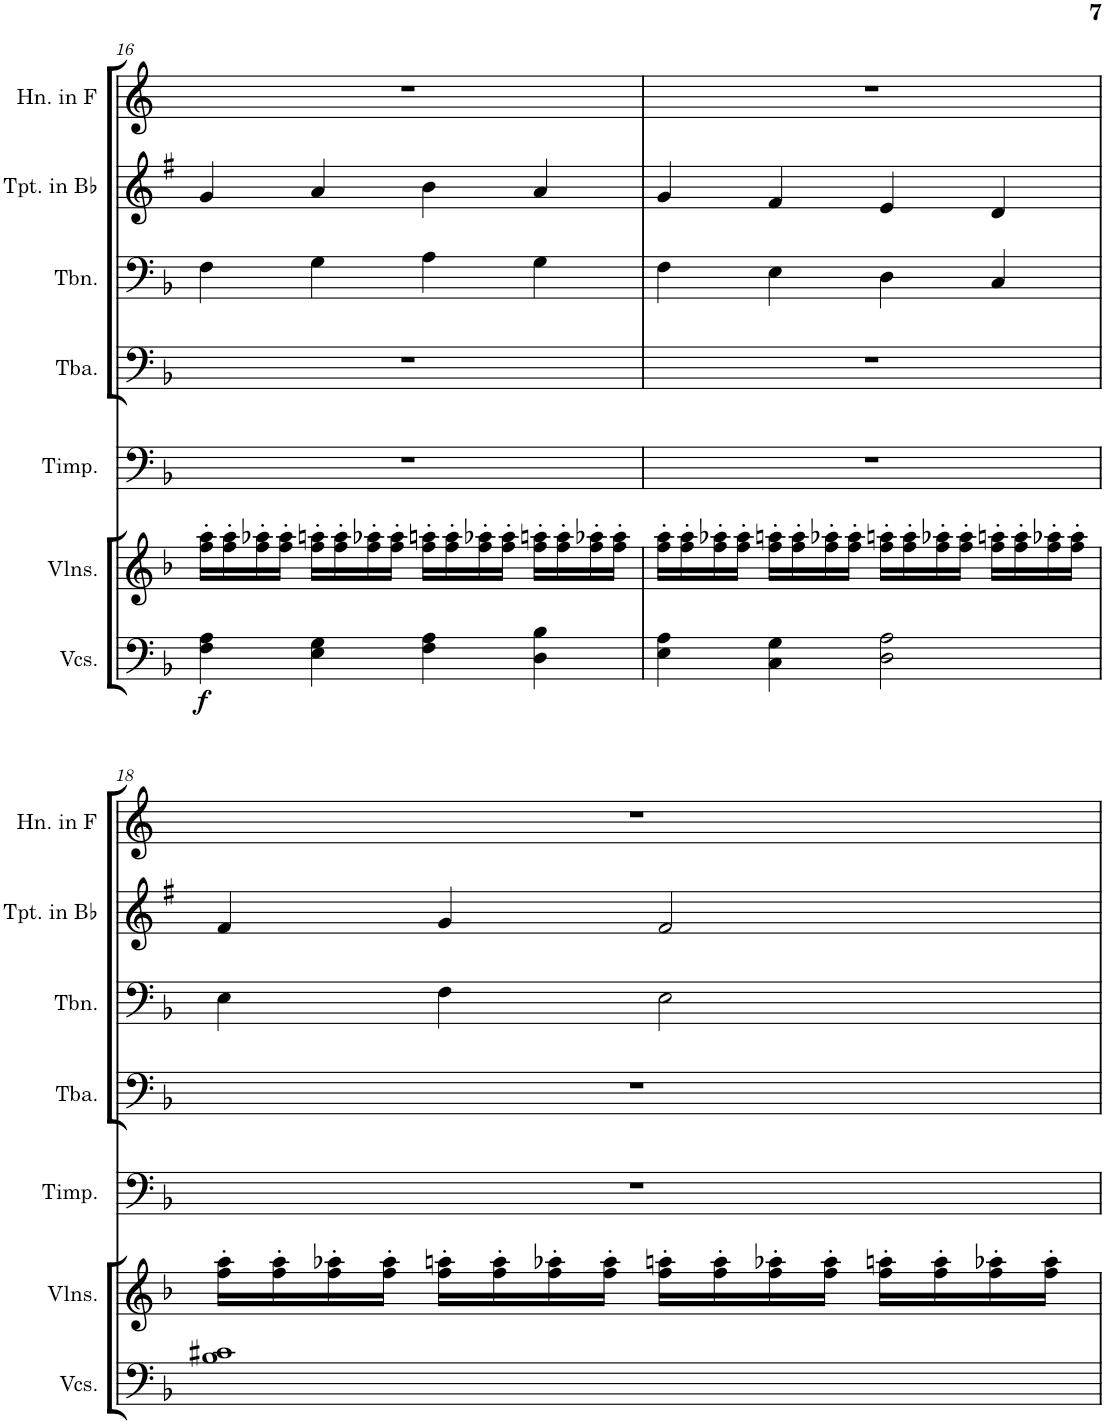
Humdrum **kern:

**kern	**dynam	**kern	**kern	**kern	**kern	**kern	**kern
*part7	*part7	*part6	*part5	*part4	*part3	*part2	*part1
*staff7	*staff7	*staff6	*staff5	*staff4	*staff3	*staff2	*staff1
*I"Violoncellos	*	*I"Violins	*I"Timpani	*I"Tuba	*I"Trombone	*I"Trumpet in Bb	*I"Horn in F
*I'Vcs.	*	*I'Vlns.	*I'Timp.	*I'Tba.	*I'Tbn.	*I'Tpt. in Bb	*I'Hn. in F
!!LO:PB:g=z
*clefF4	*	*clefG2	*clefF4	*clefF4	*clefF4	*clefG2	*clefG2
*	*	*	*	*	*	*Trd1c2	*Trd4c7
*k[b-]	*	*k[b-]	*k[b-]	*k[b-]	*k[b-]	*k[f#]	*k[]
*M4/4	*	*M4/4	*M4/4	*M4/4	*M4/4	*M4/4	*M4/4
=16	=16	=16	=16	=16	=16	=16	=16
!	!LO:DY:b	!	!	!	!	!	!
4F\ 4A\	f	16ff\' 16aa\'LL	1r	1r	4F\	4g/	1r
.	.	16ff\' 16aa\'	.	.	.	.	.
.	.	16ff\' 16aa-X\'	.	.	.	.	.
.	.	16ff\' 16aa-\'JJ	.	.	.	.	.
4E\ 4G\	.	16ff\' 16aan\'LL	.	.	4G\	4a/	.
.	.	16ff\' 16aa\'	.	.	.	.	.
.	.	16ff\' 16aa-X\'	.	.	.	.	.
.	.	16ff\' 16aa-\'JJ	.	.	.	.	.
4F\ 4A\	.	16ff\' 16aan\'LL	.	.	4A\	4b\	.
.	.	16ff\' 16aa\'	.	.	.	.	.
.	.	16ff\' 16aa-X\'	.	.	.	.	.
.	.	16ff\' 16aa-\'JJ	.	.	.	.	.
4D\ 4B-\	.	16ff\' 16aan\'LL	.	.	4G\	4a/	.
.	.	16ff\' 16aa\'	.	.	.	.	.
.	.	16ff\' 16aa-X\'	.	.	.	.	.
.	.	16ff\' 16aa-\'JJ	.	.	.	.	.
=17	=17	=17	=17	=17	=17	=17	=17
4E\ 4A\	.	16ff\' 16aa\'LL	1r	1r	4F\	4g/	1r
.	.	16ff\' 16aa\'	.	.	.	.	.
.	.	16ff\' 16aa-X\'	.	.	.	.	.
.	.	16ff\' 16aa-\'JJ	.	.	.	.	.
4C\ 4G\	.	16ff\' 16aan\'LL	.	.	4E\	4f#/	.
.	.	16ff\' 16aa\'	.	.	.	.	.
.	.	16ff\' 16aa-X\'	.	.	.	.	.
.	.	16ff\' 16aa-\'JJ	.	.	.	.	.
2D\ 2A\	.	16ff\' 16aan\'LL	.	.	4D\	4e/	.
.	.	16ff\' 16aa\'	.	.	.	.	.
.	.	16ff\' 16aa-X\'	.	.	.	.	.
.	.	16ff\' 16aa-\'JJ	.	.	.	.	.
.	.	16ff\' 16aan\'LL	.	.	4C/	4d/	.
.	.	16ff\' 16aa\'	.	.	.	.	.
.	.	16ff\' 16aa-X\'	.	.	.	.	.
.	.	16ff\' 16aa-\'JJ	.	.	.	.	.
!!LO:LB:g=z
=18	=18	=18	=18	=18	=18	=18	=18
1B- 1c#X	.	16ff\' 16aa\'LL	1r	1r	4E\	4f#/	1r
.	.	16ff\' 16aa\'	.	.	.	.	.
.	.	16ff\' 16aa-X\'	.	.	.	.	.
.	.	16ff\' 16aa-\'JJ	.	.	.	.	.
.	.	16ff\' 16aan\'LL	.	.	4F\	4g/	.
.	.	16ff\' 16aa\'	.	.	.	.	.
.	.	16ff\' 16aa-X\'	.	.	.	.	.
.	.	16ff\' 16aa-\'JJ	.	.	.	.	.
.	.	16ff\' 16aan\'LL	.	.	2E\	2f#/	.
.	.	16ff\' 16aa\'	.	.	.	.	.
.	.	16ff\' 16aa-X\'	.	.	.	.	.
.	.	16ff\' 16aa-\'JJ	.	.	.	.	.
.	.	16ff\' 16aan\'LL	.	.	.	.	.
.	.	16ff\' 16aa\'	.	.	.	.	.
.	.	16ff\' 16aa-X\'	.	.	.	.	.
.	.	16ff\' 16aa-\'JJ	.	.	.	.	.
=	=	=	=	=	=	=	=
*-	*-	*-	*-	*-	*-	*-	*-
